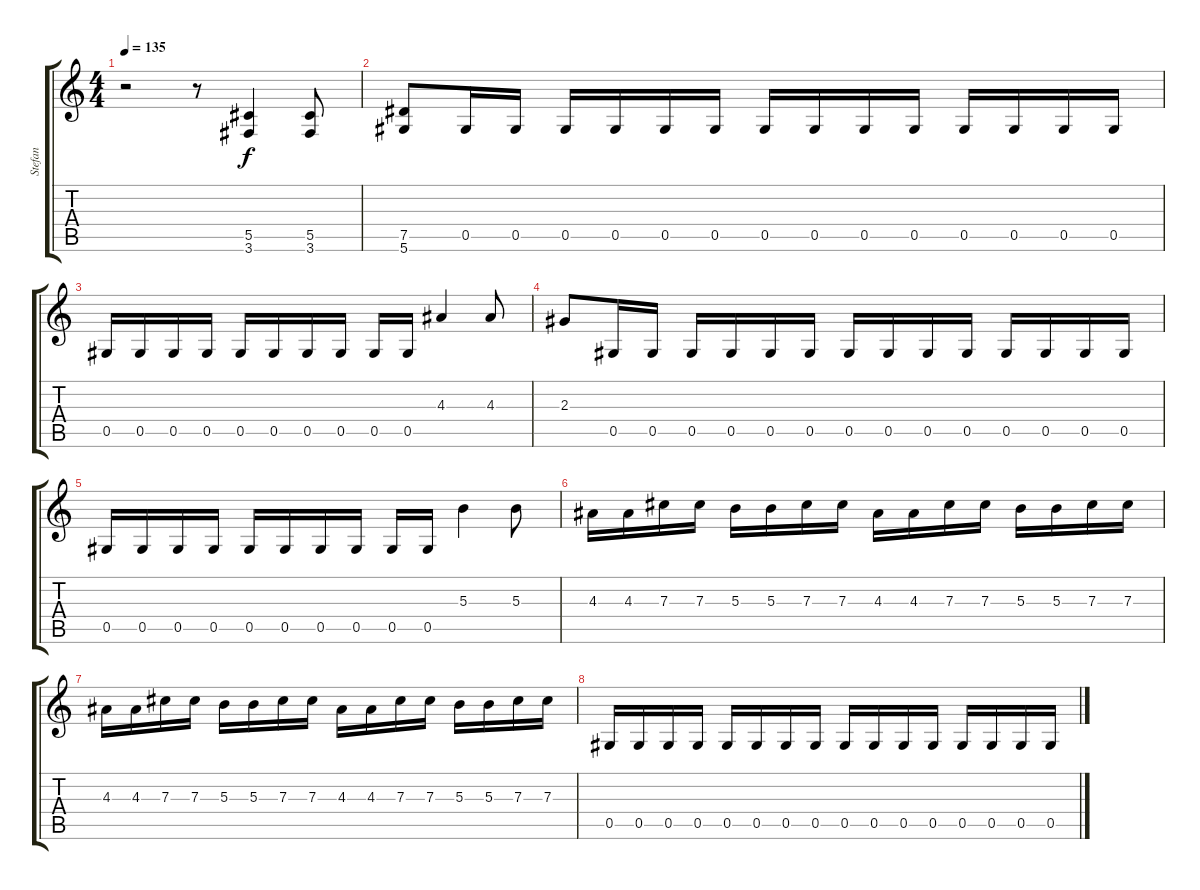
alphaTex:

\track ("Stefan" "Stefan") {instrument distortionguitar}
\staff {score tabs}
\tuning (Eb4 Bb3 Gb3 Db3 Ab2 Eb2) {hide}
\ts (4 4)
\tempo 135
\clef g2
\ks c
r.2{dy f} r.8 (5.5 3.6).4 (5.5 3.6).8 |
(7.5 5.6).8 0.5.16 0.5.16 0.5.16 0.5.16 0.5.16 0.5.16 0.5.16 0.5.16 0.5.16 0.5.16 0.5.16 0.5.16 0.5.16 0.5.16 |
0.5.16 0.5.16 0.5.16 0.5.16 0.5.16 0.5.16 0.5.16 0.5.16 0.5.16 0.5.16 4.3.4 4.3.8 |
2.3.8 0.5.16 0.5.16 0.5.16 0.5.16 0.5.16 0.5.16 0.5.16 0.5.16 0.5.16 0.5.16 0.5.16 0.5.16 0.5.16 0.5.16 |
0.5.16 0.5.16 0.5.16 0.5.16 0.5.16 0.5.16 0.5.16 0.5.16 0.5.16 0.5.16 5.3.4 5.3.8 |
4.3.16 4.3.16 7.3.16 7.3.16 5.3.16 5.3.16 7.3.16 7.3.16 4.3.16 4.3.16 7.3.16 7.3.16 5.3.16 5.3.16 7.3.16 7.3.16 |
4.3.16 4.3.16 7.3.16 7.3.16 5.3.16 5.3.16 7.3.16 7.3.16 4.3.16 4.3.16 7.3.16 7.3.16 5.3.16 5.3.16 7.3.16 7.3.16 |
0.5.16 0.5.16 0.5.16 0.5.16 0.5.16 0.5.16 0.5.16 0.5.16 0.5.16 0.5.16 0.5.16 0.5.16 0.5.16 0.5.16 0.5.16 0.5.16
